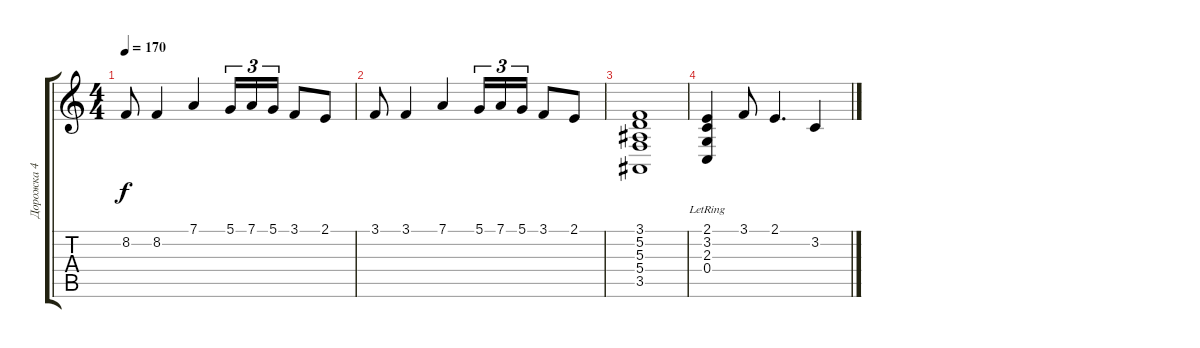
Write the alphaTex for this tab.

\track ("Дорожка 4" "Дорожка 4") {instrument stringensemble1}
\staff {score tabs}
\tuning (D4 A3 F3 C3 G2 D2) {hide}
\ts (4 4)
\tempo 170
\clef g2
\ks c
8.2.8{dy f} 8.2.4 7.1.4 5.1.16{tu (3 2)} 7.1.16{tu (3 2)} 5.1.16{tu (3 2)} 3.1.8 2.1.8 |
3.1.8 3.1.4 7.1.4 5.1.16{tu (3 2)} 7.1.16{tu (3 2)} 5.1.16{tu (3 2)} 3.1.8 2.1.8 |
(3.1 5.2 5.3 5.4 3.5).1 |
(2.1 3.2{lr} 2.3{lr} 0.4{lr}).4 3.1.8 2.1.4{d} 3.2.4
